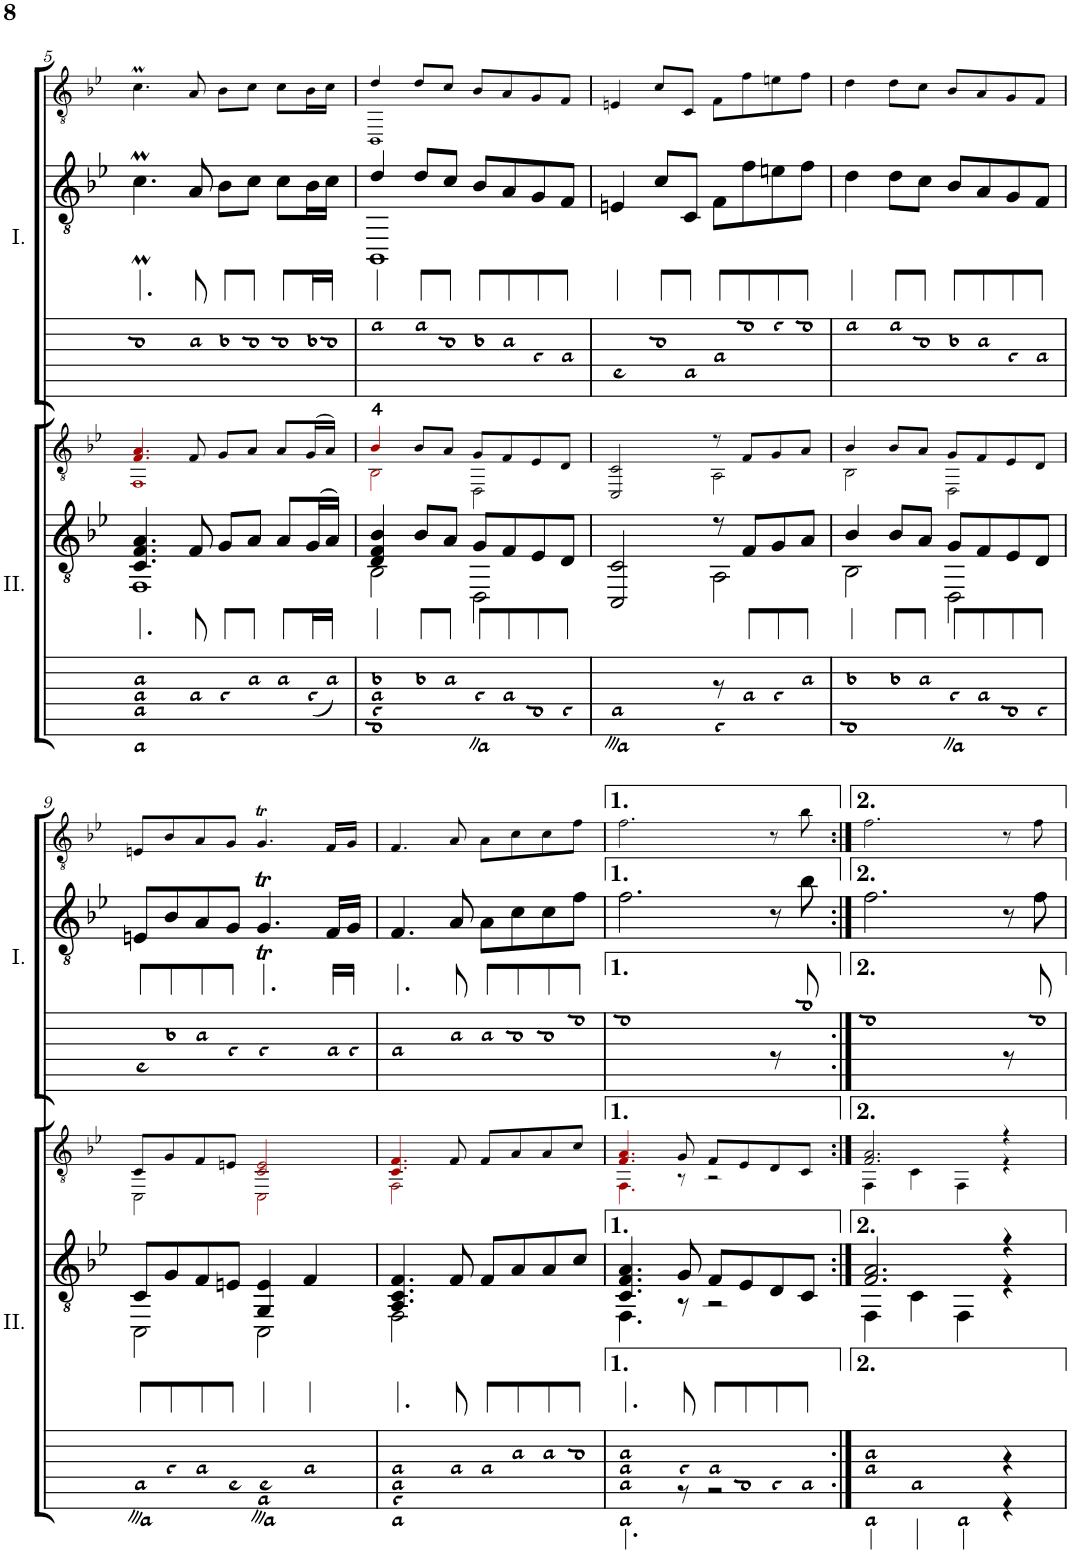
**kern	**kern	**kern	**kern	**kern	**kern
*part2	*part2	*part2	*part1	*part1	*part1
*staff6	*staff5	*staff4	*staff3	*staff2	*staff1
*I"II.	*	*	*I"I.	*	*
*I'II.	*	*	*I'I.	*	*
!!LO:PB:g=z
*	*clefGv2	*clefGv2	*	*clefGv2	*clefGv2
*k[b-e-]	*k[b-e-]	*k[b-e-]	*k[b-e-]	*k[b-e-]	*k[b-e-]
*M4/4	*M4/4	*M4/4	*M4/4	*M4/4	*M4/4
=5	=5	=5	=5	=5	=5
*^	*^	*^	*	*	*
1FF	4.C/ 4.F/ 4.A/	4.C/ 4.F/ 4.A/	1FF	4.Fi/ 4.Ai/	1FFi	4.cM/	4.cM\	4.cM\
.	8F/	8F/	.	8F/	.	8A/	8A/	8A/
.	8G/L	8G/L	.	8G/L	.	8B-/L	8B-\L	8B-\L
.	8A/J	8A/J	.	8A/J	.	8c/J	8c\J	8c\J
.	8A/L	8A/L	.	8A/L	.	8c/L	8c\L	8c\L
.	16G/L	16G/L	.	(16G/L	.	16B-/L	16B-\L	16B-\L
.	16A/JJ	16A/JJ	.	16A/JJ)	.	16c/JJ	16c\JJ	16c\JJ
=6	=6	=6	=6	=6	=6	=6	=6	=6
*	*	*	*	*	*	*^	*^	*^
2BB-	4D/ 4F/ 4B-/	4D/ 4F/ 4B-/	2BB-\	4B-i/	2BB-i\	1BBB-	4d/	4d/	1BBB-	4d/	1BBB-
.	8B-/L	8B-/L	.	8B-/L	.	.	8d/L	8d/L	.	8d/L	.
.	8A/J	8A/J	.	8A/J	.	.	8c/J	8c/J	.	8c/J	.
2DD	8G/L	8G/L	2DD\	8G/L	2DD\	.	8B-/L	8B-/L	.	8B-/L	.
.	8F/	8F/	.	8F/	.	.	8A/	8A/	.	8A/	.
.	8E-/	8E-/	.	8E-/	.	.	8G/	8G/	.	8G/	.
.	8D/J	8D/J	.	8D/J	.	.	8F/J	8F/J	.	8F/J	.
*	*	*	*	*	*	*v	*v	*	*	*	*
*	*	*	*	*	*	*	*v	*v	*	*
*	*	*	*	*	*	*	*	*v	*v
=7	=7	=7	=7	=7	=7	=7	=7	=7
2ryy	2CC 2C	2CC/ 2C/	2ryy	2CC/ 2C/	2ryy	4E#X/	4En/	4En/
.	.	.	.	.	.	8c/L	8c/L	8c/L
.	.	.	.	.	.	8C/J	8C/J	8C/J
2AA	8r	8r	2AA\	8r	2AA\	8F/L	8F\L	8F\L
.	8F/L	8F/L	.	8F/L	.	8f/	8f\	8f\
.	8G/	8G/	.	8G/	.	8e#X/	8en\	8en\
.	8A/J	8A/J	.	8A/J	.	8f/J	8f\J	8f\J
=8	=8	=8	=8	=8	=8	=8	=8	=8
2BB-	4B-/	4B-/	2BB-\	4B-/	2BB-\	4d/	4d\	4d\
.	8B-/L	8B-/L	.	8B-/L	.	8d/L	8d\L	8d\L
.	8A/J	8A/J	.	8A/J	.	8c/J	8c\J	8c\J
2DD	8G/L	8G/L	2DD\	8G/L	2DD\	8B-/L	8B-/L	8B-/L
.	8F/	8F/	.	8F/	.	8A/	8A/	8A/
.	8E-/	8E-/	.	8E-/	.	8G/	8G/	8G/
.	8D/J	8D/J	.	8D/J	.	8F/J	8F/J	8F/J
!!LO:LB:g=z
=9	=9	=9	=9	=9	=9	=9	=9	=9
2CC	8C/L	8C/L	2CC\	8C/L	2CC\	8E#X/L	8En/L	8En/L
.	8G/	8G/	.	8G/	.	8B-/	8B-/	8B-/
.	8F/	8F/	.	8F/	.	8A/	8A/	8A/
.	8E#X/J	8En/J	.	8En/J	.	8G/J	8G/J	8G/J
2CC	4GG/ 4E/	4GG/ 4E/	2CC\	2Ci/ 2Ei/	2CCi\	4.GT/	4.GT/	4.GT/
.	4F/	4F/	.	.	.	.	.	.
.	.	.	.	.	.	16F/LL	16F/LL	16F/LL
.	.	.	.	.	.	16G/JJ	16G/JJ	16G/JJ
=10	=10	=10	=10	=10	=10	=10	=10	=10
2FF	4.AA/ 4.C/ 4.F/	4.AA/ 4.C/ 4.F/	2FF\	4.Ci/ 4.Fi/	2FFi\	4.F/	4.F/	4.F/
.	8F/	8F/	.	8F/	.	8A/	8A/	8A/
2ryy	8F/L	8F/L	2ryy	8F/L	2ryy	8A/L	8A\L	8A\L
.	8A/	8A/	.	8A/	.	8c/	8c\	8c\
.	8A/	8A/	.	8A/	.	8c/	8c\	8c\
.	8c/J	8c/J	.	8c/J	.	8f/J	8f\J	8f\J
=11	=11	=11	=11	=11	=11	=11	=11	=11
4.FF\	4.C/ 4.F/ 4.A/	4.C/ 4.F/ 4.A/	4.FF\	4.Fi/ 4.Ai/	4.FFi\	2.f	2.f\	2.f\
8r	8G/	8G/	8r	8G/	8r	.	.	.
2r	8F/L	8F/L	2r	8F/L	2r	.	.	.
.	8E-/	8E-/	.	8E-/	.	.	.	.
.	8D/	8D/	.	8D/	.	8r	8r	8r
.	8C/J	8C/J	.	8C/J	.	8b-/	8b-\	8b-\
=12:|!	=12:|!	=12:|!	=12:|!	=12:|!	=12:|!	=12:|!	=12:|!	=12:|!
4FF\	2.F 2.A	2.F/ 2.A/	4FF\	2.F/ 2.A/	4FF\	2.f	2.f\	2.f\
4C\	.	.	4C\	.	4C\	.	.	.
4FF\	.	.	4FF\	.	4FF\	.	.	.
4r	4r	4r	4r	4r	4r	8r	8r	8r
.	.	.	.	.	.	8f/	8f\	8f\
*v	*v	*	*	*	*	*	*	*
*	*v	*v	*	*	*	*	*
*	*	*v	*v	*	*	*
=	=	=	=	=	=
*-	*-	*-	*-	*-	*-
